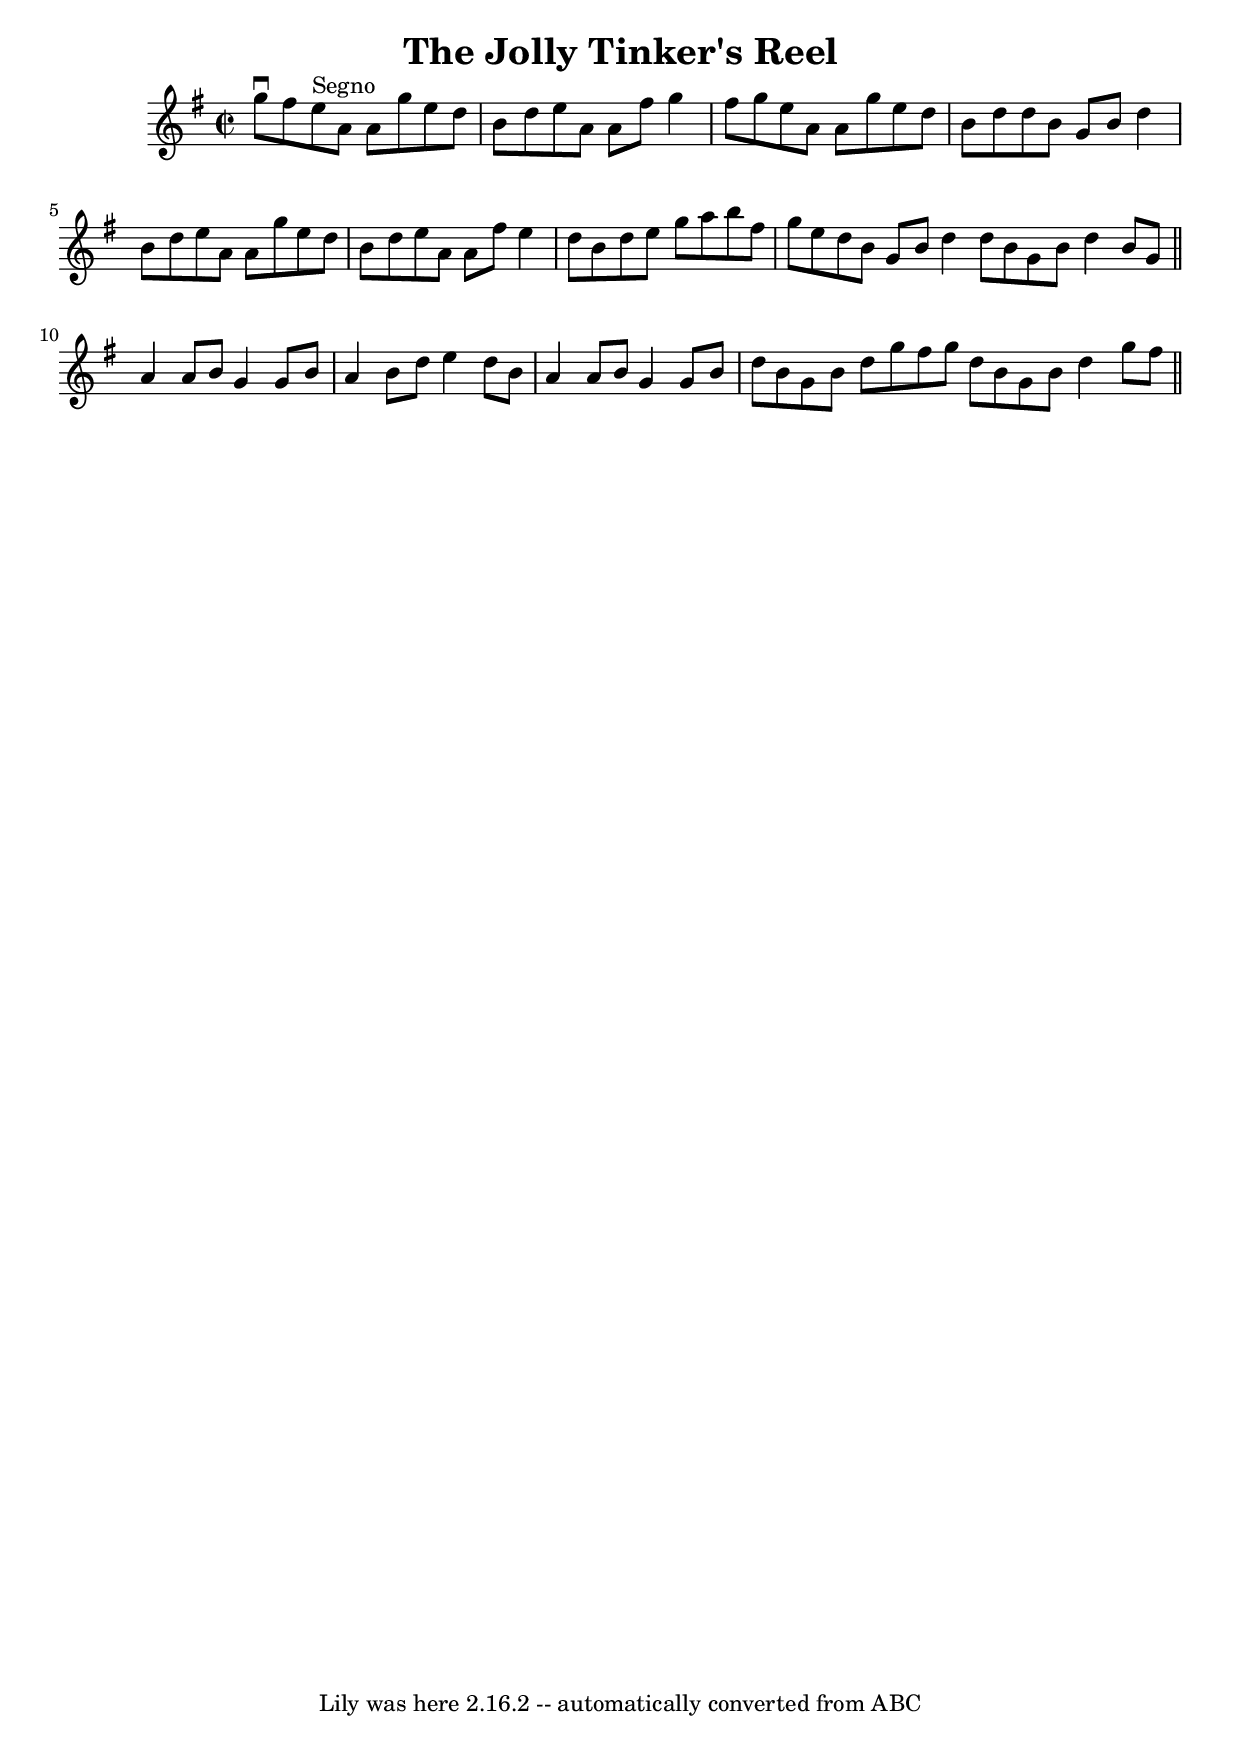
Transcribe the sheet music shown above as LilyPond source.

\version "2.7.40"
\include "Mammoth.ily"
\header {
	book = "Ryan's Mammoth Collection"
	crossRefNumber = "1"
	footnotes = ""
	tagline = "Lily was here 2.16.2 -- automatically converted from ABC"
	title = "The Jolly Tinker's Reel"
}
voicedefault =  {
\set Score.defaultBarType = "empty"

\override Staff.TimeSignature #'style = #'C
 \time 2/2 \key a \dorian g''8^\downbow fis''8    |
 e''8^"Segno" 
 a'8 a'8 g''8 e''8 d''8 b'8 d''8  |
 e''8 a'8    
a'8 fis''8 g''4 fis''8 g''8  |
 e''8 a'8 a'8 g''8  
 e''8 d''8 b'8 d''8  |
 d''8 b'8 g'8 b'8 d''4    
b'8 d''8  |
 e''8 a'8 a'8 g''8 e''8 d''8 b'8    
d''8  |
 e''8 a'8 a'8 fis''8 e''4 d''8 b'8  |
  
 d''8 e''8 g''8 a''8 b''8 fis''8 g''8 e''8  |
   
d''8 b'8 g'8 b'8 d''4  \bar ":|" d''8 b'8 g'8 b'8    
d''4 b'8 g'8  \bar "||" a'4 a'8 b'8 g'4 g'8 b'8  
|
 a'4 b'8 d''8 e''4 d''8 b'8  |
 a'4 a'8    
b'8 g'4 g'8 b'8  |
 d''8 b'8 g'8 b'8 d''8 g''8  
 fis''8 g''8  \bar ":|" d''8 b'8 g'8 b'8 d''4 g''8    
fis''8    \bar "||"   
}

\score{
    <<

	\context Staff="default"
	{
	    \voicedefault 
	}

    >>
	\layout {
	}
	\midi {}
}
